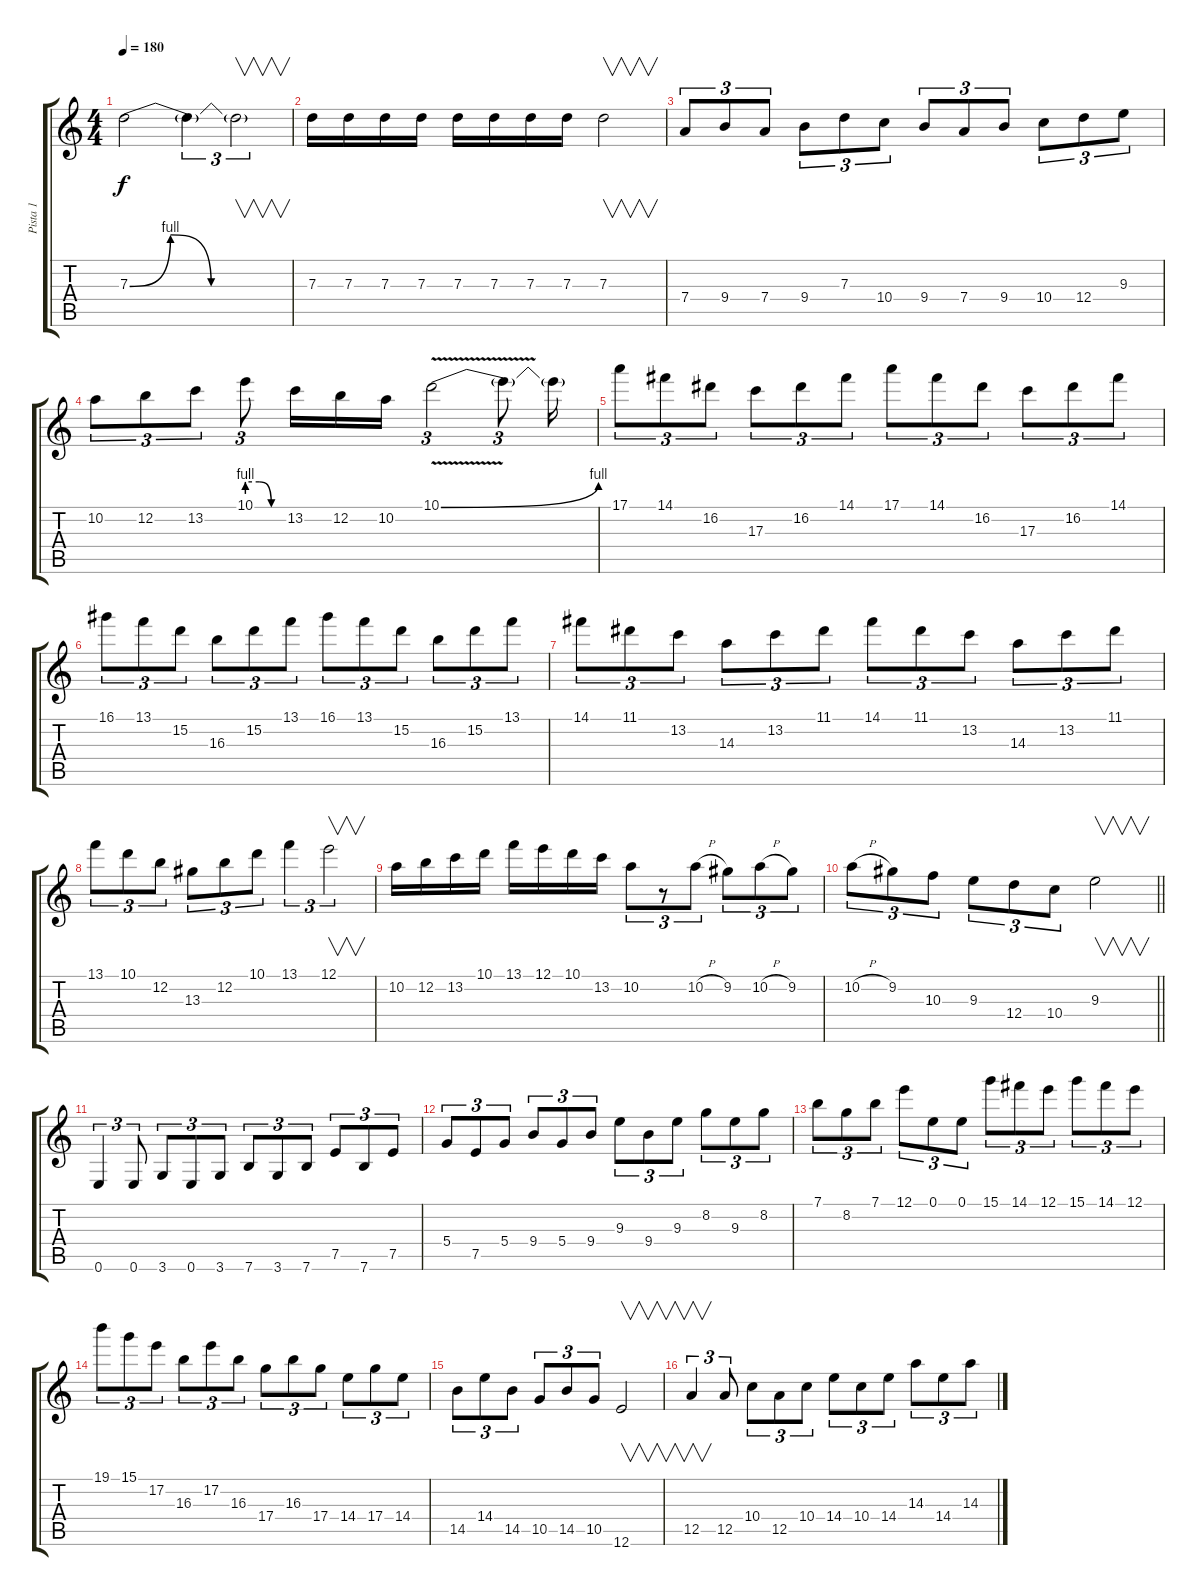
\track ("Pista 1" "Pista 1") {instrument distortionguitar}
\staff {score tabs}
\tuning (E4 B3 G3 D3 A2 E2) {hide}
\ts (4 4)
\tempo 180
\clef g2
\ks c
7.3{be (custom 0 0 15 4 30 0 45 0 60 0)}.2{dy f} 7.3{t}.4{tu (3 2)} 7.3{t}.2{v tu (3 2)} |
7.3.16 7.3.16 7.3.16 7.3.16 7.3.16 7.3.16 7.3.16 7.3.16 7.3.2{v} |
7.4.8{tu (3 2)} 9.4.8{tu (3 2)} 7.4.8{tu (3 2)} 9.4.8{tu (3 2)} 7.3.8{tu (3 2)} 10.4.8{tu (3 2)} 9.4.8{tu (3 2)} 7.4.8{tu (3 2)} 9.4.8{tu (3 2)} 10.4.8{tu (3 2)} 12.4.8{tu (3 2)} 9.3.8{tu (3 2)} |
10.2.8{tu (3 2)} 12.2.8{tu (3 2)} 13.2.8{tu (3 2)} 10.1{be (custom 0 4 20 4 40 0 60 0)}.8{tu (3 2)} 13.2.16 12.2.16 10.2.16 10.1{be (bend 0 0 60 4) v}.2{tu (3 2)} 10.1{t}.8{tu (3 2)} 10.1{t}.16 |
17.1.8{tu (3 2)} 14.1.8{tu (3 2)} 16.2.8{tu (3 2)} 17.3.8{tu (3 2)} 16.2.8{tu (3 2)} 14.1.8{tu (3 2)} 17.1.8{tu (3 2)} 14.1.8{tu (3 2)} 16.2.8{tu (3 2)} 17.3.8{tu (3 2)} 16.2.8{tu (3 2)} 14.1.8{tu (3 2)} |
16.1.8{tu (3 2)} 13.1.8{tu (3 2)} 15.2.8{tu (3 2)} 16.3.8{tu (3 2)} 15.2.8{tu (3 2)} 13.1.8{tu (3 2)} 16.1.8{tu (3 2)} 13.1.8{tu (3 2)} 15.2.8{tu (3 2)} 16.3.8{tu (3 2)} 15.2.8{tu (3 2)} 13.1.8{tu (3 2)} |
14.1.8{tu (3 2)} 11.1.8{tu (3 2)} 13.2.8{tu (3 2)} 14.3.8{tu (3 2)} 13.2.8{tu (3 2)} 11.1.8{tu (3 2)} 14.1.8{tu (3 2)} 11.1.8{tu (3 2)} 13.2.8{tu (3 2)} 14.3.8{tu (3 2)} 13.2.8{tu (3 2)} 11.1.8{tu (3 2)} |
13.1.8{tu (3 2)} 10.1.8{tu (3 2)} 12.2.8{tu (3 2)} 13.3.8{tu (3 2)} 12.2.8{tu (3 2)} 10.1.8{tu (3 2)} 13.1.4{tu (3 2)} 12.1.2{v tu (3 2)} |
10.2.16 12.2.16 13.2.16 10.1.16 13.1.16 12.1.16 10.1.16 13.2.16 10.2.8{tu (3 2)} r.8{tu (3 2)} 10.2{h}.8{tu (3 2)} 9.2.8{tu (3 2)} 10.2{h}.8{tu (3 2)} 9.2.8{tu (3 2)} |
\barLineRight lightlight
10.2{h}.8{tu (3 2)} 9.2.8{tu (3 2)} 10.3.8{tu (3 2)} 9.3.8{tu (3 2)} 12.4.8{tu (3 2)} 10.4.8{tu (3 2)} 9.3.2{v} |
0.6.4{tu (3 2)} 0.6.8{tu (3 2)} 3.6.8{tu (3 2)} 0.6.8{tu (3 2)} 3.6.8{tu (3 2)} 7.6.8{tu (3 2)} 3.6.8{tu (3 2)} 7.6.8{tu (3 2)} 7.5.8{tu (3 2)} 7.6.8{tu (3 2)} 7.5.8{tu (3 2)} |
5.4.8{tu (3 2)} 7.5.8{tu (3 2)} 5.4.8{tu (3 2)} 9.4.8{tu (3 2)} 5.4.8{tu (3 2)} 9.4.8{tu (3 2)} 9.3.8{tu (3 2)} 9.4.8{tu (3 2)} 9.3.8{tu (3 2)} 8.2.8{tu (3 2)} 9.3.8{tu (3 2)} 8.2.8{tu (3 2)} |
7.1.8{tu (3 2)} 8.2.8{tu (3 2)} 7.1.8{tu (3 2)} 12.1.8{tu (3 2)} 0.1.8{tu (3 2)} 0.1.8{tu (3 2)} 15.1.8{tu (3 2)} 14.1.8{tu (3 2)} 12.1.8{tu (3 2)} 15.1.8{tu (3 2)} 14.1.8{tu (3 2)} 12.1.8{tu (3 2)} |
19.1.8{tu (3 2)} 15.1.8{tu (3 2)} 17.2.8{tu (3 2)} 16.3.8{tu (3 2)} 17.2.8{tu (3 2)} 16.3.8{tu (3 2)} 17.4.8{tu (3 2)} 16.3.8{tu (3 2)} 17.4.8{tu (3 2)} 14.4.8{tu (3 2)} 17.4.8{tu (3 2)} 14.4.8{tu (3 2)} |
14.5.8{tu (3 2)} 14.4.8{tu (3 2)} 14.5.8{tu (3 2)} 10.5.8{tu (3 2)} 14.5.8{tu (3 2)} 10.5.8{tu (3 2)} 12.6.2{v} |
12.5.4{v tu (3 2)} 12.5.8{tu (3 2)} 10.4.8{tu (3 2)} 12.5.8{tu (3 2)} 10.4.8{tu (3 2)} 14.4.8{tu (3 2)} 10.4.8{tu (3 2)} 14.4.8{tu (3 2)} 14.3.8{tu (3 2)} 14.4.8{tu (3 2)} 14.3.8{tu (3 2)}
